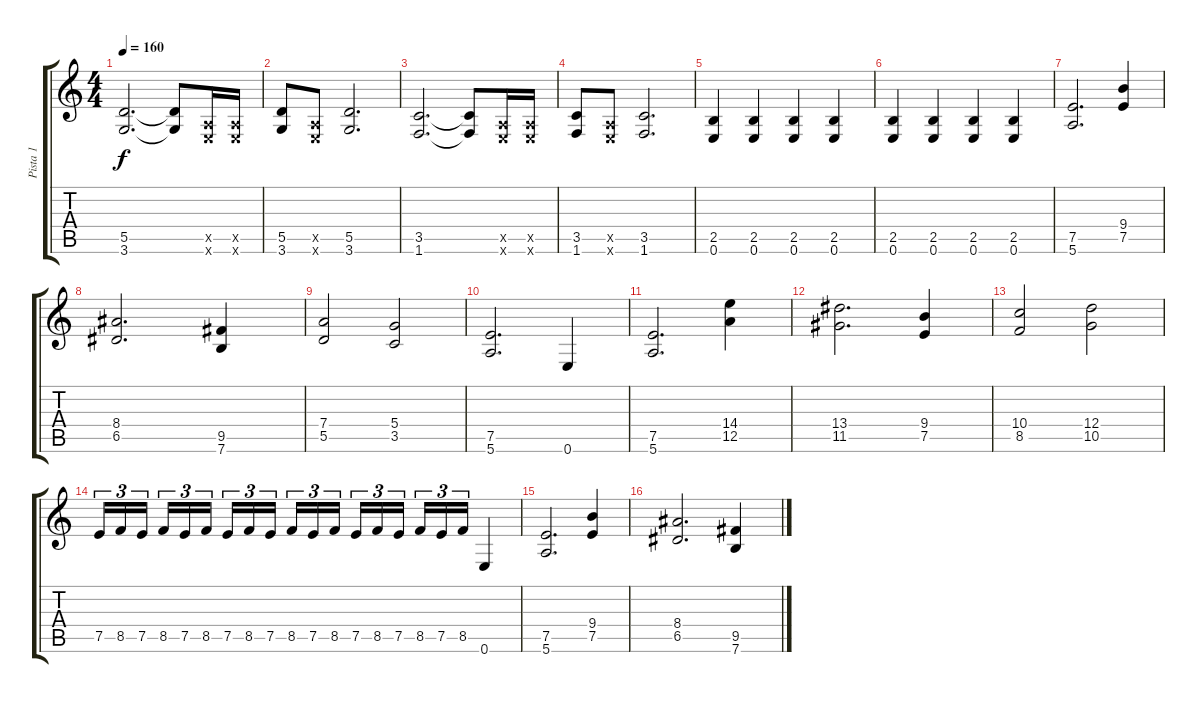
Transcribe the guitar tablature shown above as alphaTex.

\track ("Pista 1" "Pista 1") {instrument distortionguitar}
\staff {score tabs}
\tuning (E4 B3 G3 D3 A2 E2) {hide}
\ts (4 4)
\tempo 160
\clef g2
\ks c
(5.5 3.6).2{d dy f} (5.5{t} 3.6{t}).8 (0.5{x} 0.6{x}).16 (0.5{x} 0.6{x}).16 |
(5.5 3.6).8 (0.5{x} 0.6{x}).8 (5.5 3.6).2{d} |
(3.5 1.6).2{d} (3.5{t} 1.6{t}).8 (0.5{x} 0.6{x}).16 (0.5{x} 0.6{x}).16 |
(3.5 1.6).8 (0.5{x} 0.6{x}).8 (3.5 1.6).2{d} |
(2.5 0.6).4 (2.5 0.6).4 (2.5 0.6).4 (2.5 0.6).4 |
(2.5 0.6).4 (2.5 0.6).4 (2.5 0.6).4 (2.5 0.6).4 |
(7.5 5.6).2{d} (9.4 7.5).4 |
(8.4 6.5).2{d} (9.5 7.6).4 |
(7.4 5.5).2 (5.4 3.5).2 |
(7.5 5.6).2{d} 0.6.4 |
(7.5 5.6).2{d} (14.4 12.5).4 |
(13.4 11.5).2{d} (9.4 7.5).4 |
(10.4 8.5).2 (12.4 10.5).2 |
7.5.16{tu (3 2)} 8.5.16{tu (3 2)} 7.5.16{tu (3 2)} 8.5.16{tu (3 2)} 7.5.16{tu (3 2)} 8.5.16{tu (3 2)} 7.5.16{tu (3 2)} 8.5.16{tu (3 2)} 7.5.16{tu (3 2)} 8.5.16{tu (3 2)} 7.5.16{tu (3 2)} 8.5.16{tu (3 2)} 7.5.16{tu (3 2)} 8.5.16{tu (3 2)} 7.5.16{tu (3 2)} 8.5.16{tu (3 2)} 7.5.16{tu (3 2)} 8.5.16{tu (3 2)} 0.6.4 |
(7.5 5.6).2{d} (9.4 7.5).4 |
(8.4 6.5).2{d} (9.5 7.6).4
